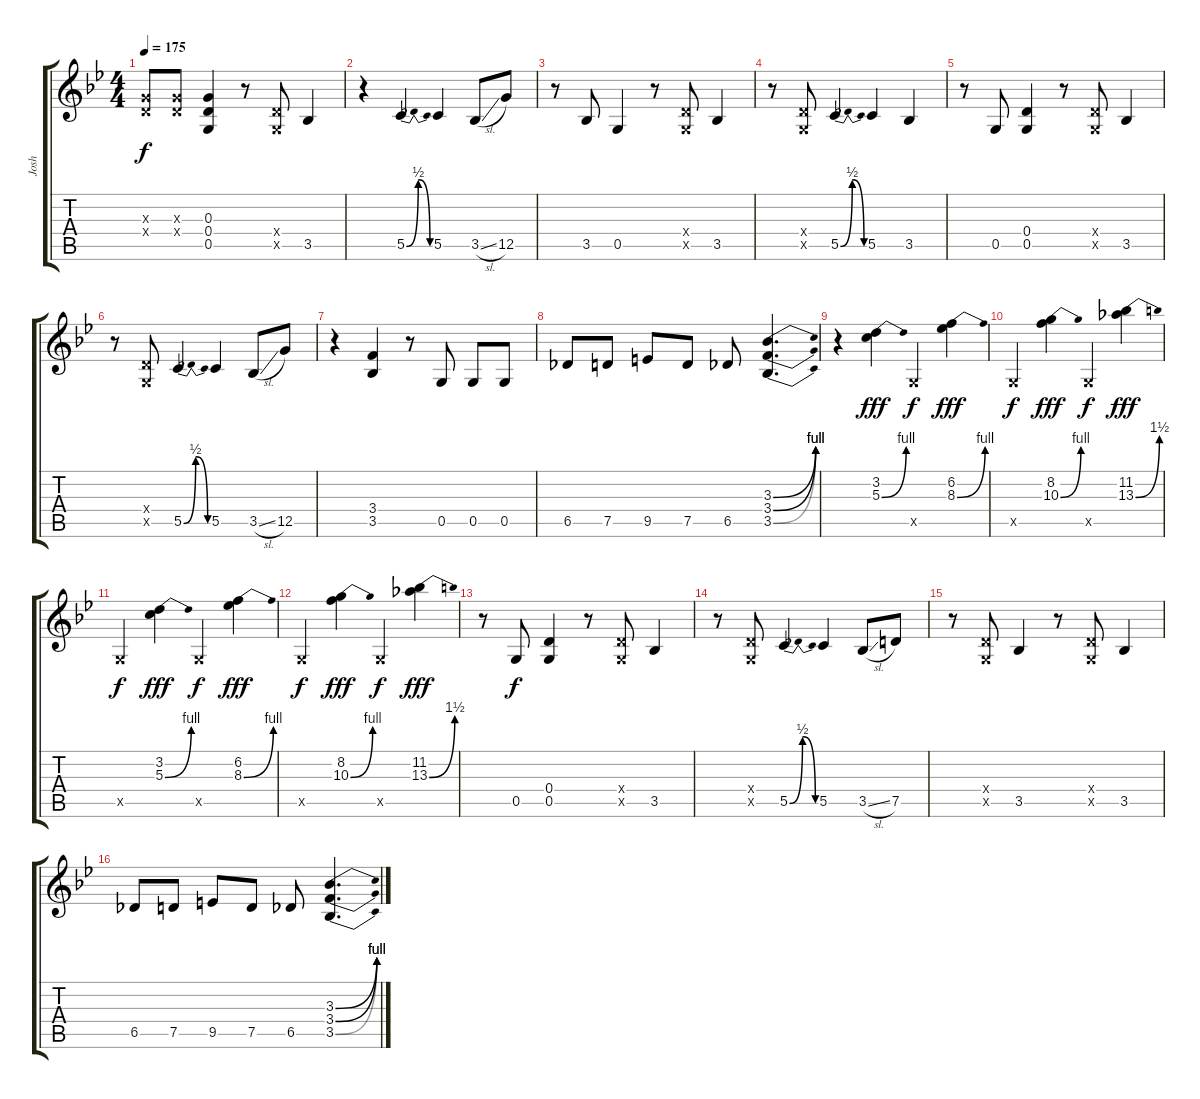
\track ("Josh" "Josh") {instrument overdrivenguitar}
\staff {score tabs}
\tuning (D4 B3 G3 D3 G2 D2) {hide}
\ts (4 4)
\tempo 175
\clef g2
\ks gminor
(0.3{x} 0.4{x}).8{dy f} (0.3{x} 0.4{x}).8 (0.3 0.4 0.5).4 r.8 (0.4{x} 0.5{x}).8 3.5.4 |
r.4 5.5{be (bendrelease 0 0 38 2 38 2 60 0)}.4 5.5.4 3.5{sl}.8 12.5.8 |
r.8 3.5.8 0.5.4 r.8 (0.4{x} 0.5{x}).8 3.5.4 |
r.8 (0.4{x} 0.5{x}).8 5.5{be (bendrelease 0 0 38 2 38 2 60 0)}.4 5.5.4 3.5.4 |
r.8 0.5.8 (0.4 0.5).4 r.8 (0.4{x} 0.5{x}).8 3.5.4 |
r.8 (0.4{x} 0.5{x}).8 5.5{be (bendrelease 0 0 38 2 38 2 60 0)}.4 5.5.4 3.5{sl}.8 12.5.8 |
r.4 (3.4 3.5).4 r.8 0.5.8 0.5.8 0.5.8 |
6.5.8 7.5.8 9.5.8 7.5.8 6.5.8 (3.3{be (bend 0 0 60 4)} 3.4{be (bend 0 0 60 4)} 3.5{be (bend 0 0 60 4)}).4{d} |
r.4 (3.2 5.3{be (bend 0 0 60 4)}).4{dy fff} 0.5{x}.4{dy f} (6.2 8.3{be (bend 0 0 60 4)}).4{dy fff} |
0.5{x}.4{dy f} (8.2 10.3{be (bend 0 0 60 4)}).4{dy fff} 0.5{x}.4{dy f} (11.2 13.3{be (bend 0 0 60 6)}).4{dy fff} |
0.5{x}.4{dy f} (3.2 5.3{be (bend 0 0 60 4)}).4{dy fff} 0.5{x}.4{dy f} (6.2 8.3{be (bend 0 0 60 4)}).4{dy fff} |
0.5{x}.4{dy f} (8.2 10.3{be (bend 0 0 60 4)}).4{dy fff} 0.5{x}.4{dy f} (11.2 13.3{be (bend 0 0 60 6)}).4{dy fff} |
r.8 0.5.8{dy f} (0.4 0.5).4 r.8 (0.4{x} 0.5{x}).8 3.5.4 |
r.8 (0.4{x} 0.5{x}).8 5.5{be (bendrelease 0 0 38 2 38 2 60 0)}.4 5.5.4 3.5{sl}.8 7.5.8 |
r.8 (0.4{x} 0.5{x}).8 3.5.4 r.8 (0.4{x} 0.5{x}).8 3.5.4 |
6.5.8 7.5.8 9.5.8 7.5.8 6.5.8 (3.3{be (bend 0 0 60 4)} 3.4{be (bend 0 0 60 4)} 3.5{be (bend 0 0 60 4)}).4{d}
